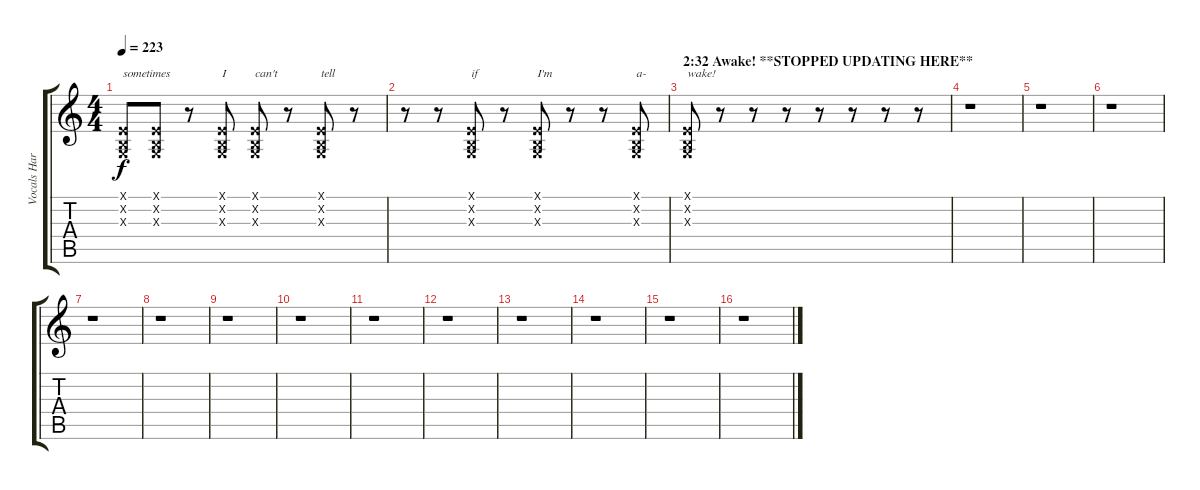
\track ("Vocals Harsh" "Vocals Har") {instrument timpani}
\staff {score tabs}
\tuning (E4 B3 G3 D3 A2 E2) {hide}
\ts (4 4)
\tempo 223
\clef g2
\ks c
(0.1{x} 0.2{x} 0.3{x}).8{txt "sometimes" dy f} (0.1{x} 0.2{x} 0.3{x}).8 r.8 (0.1{x} 0.2{x} 0.3{x}).8{txt "I"} (0.1{x} 0.2{x} 0.3{x}).8{txt "can't"} r.8 (0.1{x} 0.2{x} 0.3{x}).8{txt "tell"} r.8 |
r.8 r.8 (0.1{x} 0.2{x} 0.3{x}).8{txt "if"} r.8 (0.1{x} 0.2{x} 0.3{x}).8{txt "I'm"} r.8 r.8 (0.1{x} 0.2{x} 0.3{x}).8{txt "a-"} |
\section ("" "2:32 Awake! **STOPPED UPDATING HERE**")
(0.1{x} 0.2{x} 0.3{x}).8{txt "wake!"} r.8 r.8 r.8 r.8 r.8 r.8 r.8 |
r.1 |
r.1 |
r.1 |
r.1 |
r.1 |
r.1 |
r.1 |
r.1 |
r.1 |
r.1 |
r.1 |
r.1 |
r.1
